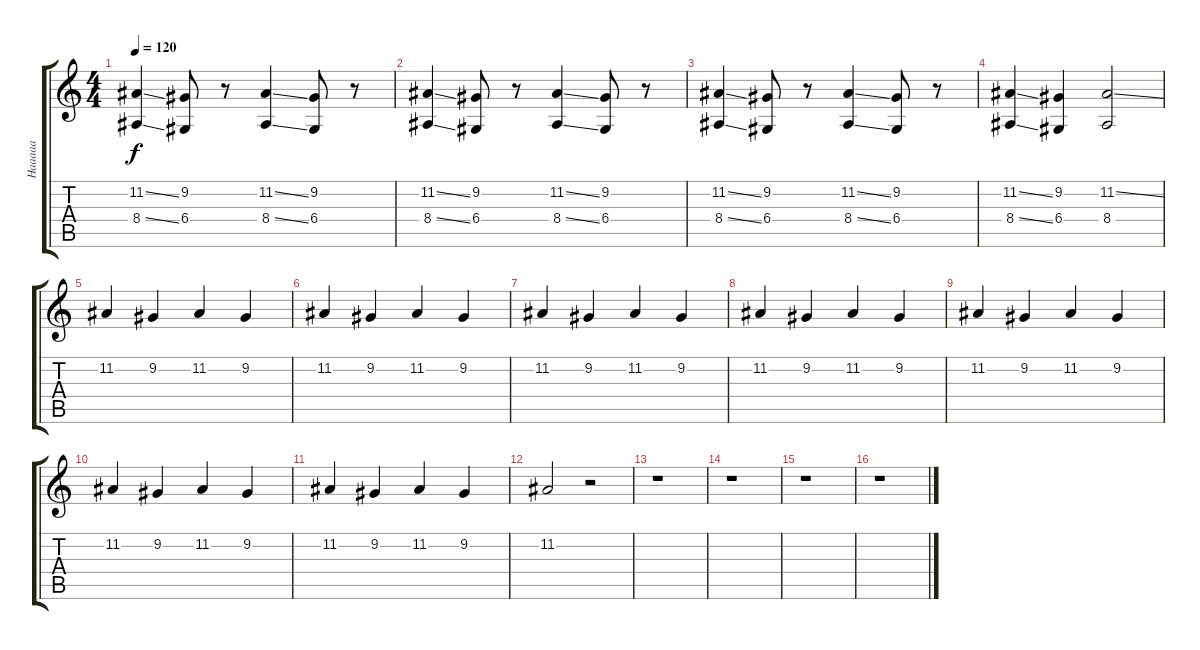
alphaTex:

\track ("Haaaaa" "Haaaaa") {instrument choiraahs}
\staff {score tabs}
\tuning (E4 B3 G3 D3 A2 E2) {hide}
\ts (4 4)
\tempo 120
\clef g2
\ks c
(11.2{ss} 8.4{ss}).4{dy f} (9.2 6.4).8 r.8 (11.2{ss} 8.4{ss}).4 (9.2 6.4).8 r.8 |
(11.2{ss} 8.4{ss}).4 (9.2 6.4).8 r.8 (11.2{ss} 8.4{ss}).4 (9.2 6.4).8 r.8 |
(11.2{ss} 8.4{ss}).4 (9.2 6.4).8 r.8 (11.2{ss} 8.4{ss}).4 (9.2 6.4).8 r.8 |
(11.2{ss} 8.4{ss}).4 (9.2 6.4).4 (11.2{ss} 8.4).2 |
11.2.4 9.2.4 11.2.4 9.2.4 |
11.2.4 9.2.4 11.2.4 9.2.4 |
11.2.4 9.2.4 11.2.4 9.2.4 |
11.2.4 9.2.4 11.2.4 9.2.4 |
11.2.4 9.2.4 11.2.4 9.2.4 |
11.2.4 9.2.4 11.2.4 9.2.4 |
11.2.4 9.2.4 11.2.4 9.2.4 |
11.2.2 r.2 |
r.1 |
r.1 |
r.1 |
r.1
